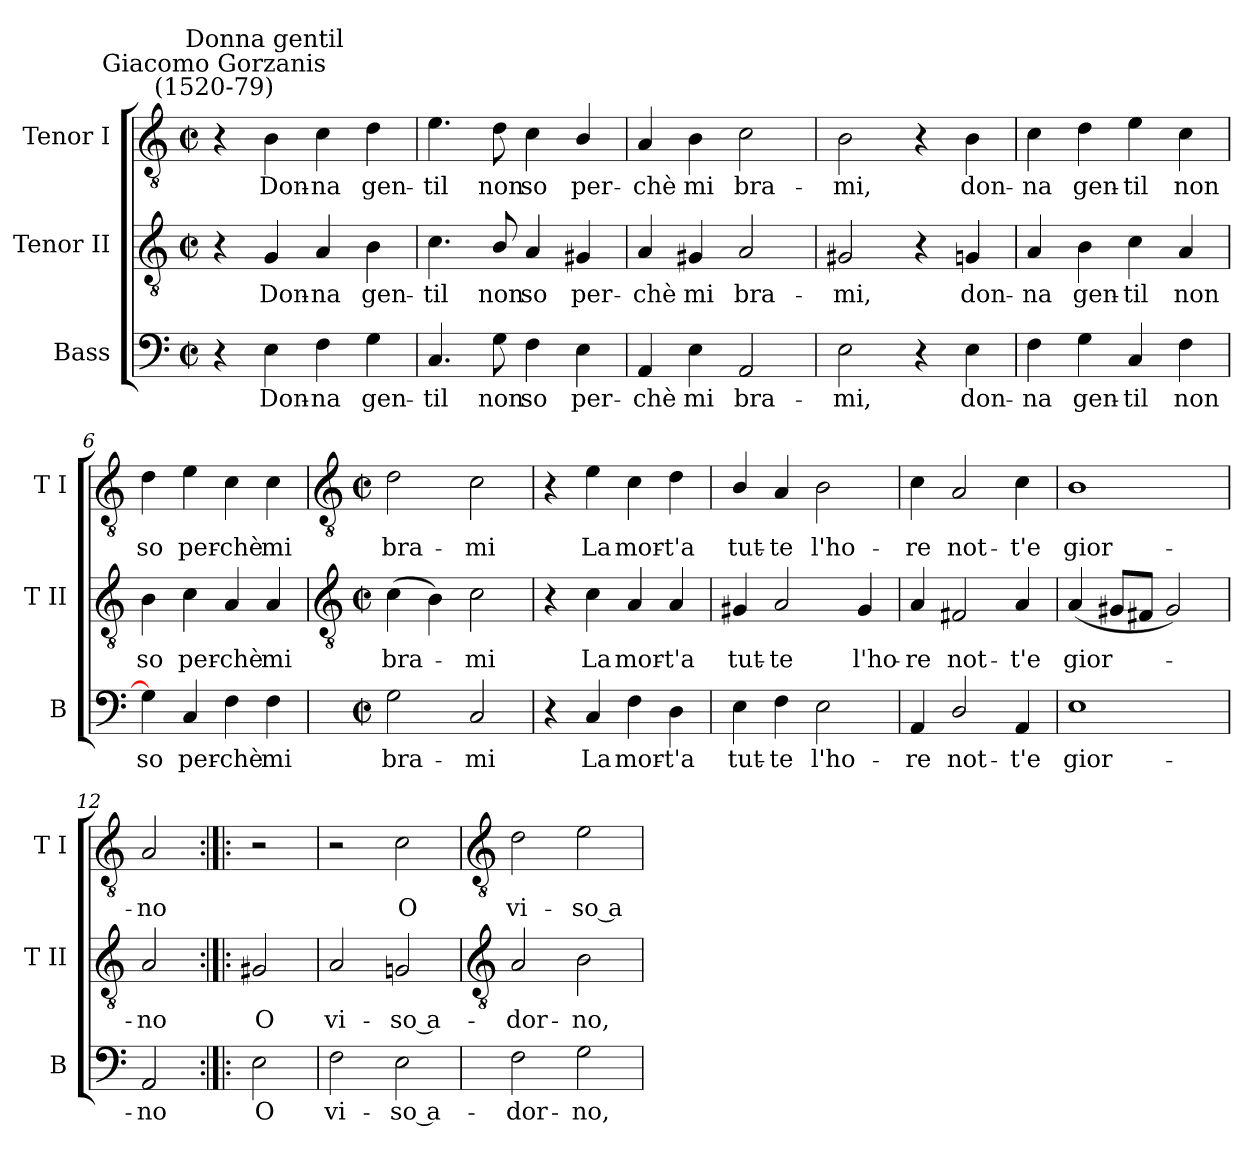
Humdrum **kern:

**kern	**text	**kern	**text	**kern	**text
*part3	*part3	*part2	*part2	*part1	*part1
*staff3	*staff3	*staff2	*staff2	*staff1	*staff1
*I"Bass	*	*I"Tenor II	*	*I"Tenor I	*
*I'B	*	*I'T II	*	*I'T I	*
*clefF4	*	*clefGv2	*	*clefGv2	*
*k[]	*	*k[]	*	*k[]	*
*C:	*	*C:	*	*C:	*
*M2/2	*	*M2/2	*	*M2/2	*
*met(c|)	*	*met(c|)	*	*met(c|)	*
=1	=1	=1	=1	=1	=1
!	!	!	!	!LO:TX:a:cj:t=Giacomo Gorzanis\n(1520-79)	!
4r	.	4r	.	4r	.
!	!	!	!	!LO:TX:a:cj:t=Donna gentil	!
!	!LO:LY:b	!	!LO:LY:b	!	!LO:LY:b
4E	Don-	4G	Don-	4B	Don-
!	!LO:LY:b	!	!LO:LY:b	!	!LO:LY:b
4F	-na	4A	-na	4c	-na
!	!LO:LY:b	!	!LO:LY:b	!	!LO:LY:b
4G	gen-	4B	gen-	4d	gen-
=2	=2	=2	=2	=2	=2
!	!LO:LY:b	!	!LO:LY:b	!	!LO:LY:b
4.C	-til	4.c	-til	4.e	-til
!	!LO:LY:b	!	!LO:LY:b	!	!LO:LY:b
8G	non	8B/	non	8d	non
!	!LO:LY:b	!	!LO:LY:b	!	!LO:LY:b
4F	so	4A	so	4c	so
!	!LO:LY:b	!	!LO:LY:b	!	!LO:LY:b
4E	per-	4G#X	per-	4B/	per-
=3	=3	=3	=3	=3	=3
!	!LO:LY:b	!	!LO:LY:b	!	!LO:LY:b
4AA	-chè	4A	-chè	4A	-chè
!	!LO:LY:b	!	!LO:LY:b	!	!LO:LY:b
4E	mi	4G#X	mi	4B	mi
!	!LO:LY:b	!	!LO:LY:b	!	!LO:LY:b
2AA	bra-	2A	bra-	2c	bra-
=4	=4	=4	=4	=4	=4
!	!LO:LY:b	!	!LO:LY:b	!	!LO:LY:b
2E	-mi,	2G#X	-mi,	2B	-mi,
4r	.	4r	.	4r	.
!	!LO:LY:b	!	!LO:LY:b	!	!LO:LY:b
4E	don-	4Gn	don-	4B	don-
=5	=5	=5	=5	=5	=5
!	!LO:LY:b	!	!LO:LY:b	!	!LO:LY:b
4F	-na	4A	-na	4c	-na
!	!LO:LY:b	!	!LO:LY:b	!	!LO:LY:b
4G	gen-	4B	gen-	4d	gen-
!	!LO:LY:b	!	!LO:LY:b	!	!LO:LY:b
4C	-til	4c	-til	4e	-til
!	!LO:LY:b	!	!LO:LY:b	!	!LO:LY:b
4F	non	4A	non	4c	non
=6	=6	=6	=6	=6	=6
!	!LO:LY:b	!	!LO:LY:b	!	!LO:LY:b
4G]	so	4B	so	4d	so
!	!LO:LY:b	!	!LO:LY:b	!	!LO:LY:b
4C	per-	4c	per-	4e	per-
!	!LO:LY:b	!	!LO:LY:b	!	!LO:LY:b
4F	-chè	4A	-chè	4c	-chè
!	!LO:LY:b	!	!LO:LY:b	!	!LO:LY:b
4F	mi	4A	mi	4c	mi
!!LO:LB:g=z
=7	=7	=7	=7	=7	=7
*	*	*clefGv2	*	*clefGv2	*
*M2/2	*	*M2/2	*	*M2/2	*
*met(c|)	*	*met(c|)	*	*met(c|)	*
!	!LO:LY:b	!	!LO:LY:b	!	!LO:LY:b
2G	bra-	(>4c	bra-	2d	bra-
.	.	4B)	.	.	.
!	!LO:LY:b	!	!LO:LY:b	!	!LO:LY:b
2C	-mi	2c	mi	2c	-mi
=8	=8	=8	=8	=8	=8
4r	.	4r	.	4r	.
!	!LO:LY:b	!	!LO:LY:b	!	!LO:LY:b
4C	La	4c	La	4e	La
!	!LO:LY:b	!	!LO:LY:b	!	!LO:LY:b
4F	mor-	4A	mor-	4c	mor-
!	!LO:LY:b	!	!LO:LY:b	!	!LO:LY:b
4D	-t'a	4A	-t'a	4d	-t'a
=9	=9	=9	=9	=9	=9
!	!LO:LY:b	!	!LO:LY:b	!	!LO:LY:b
4E	tut-	4G#X	tut-	4B/	tut-
!	!LO:LY:b	!	!LO:LY:b	!	!LO:LY:b
4F	-te	2A	-te	4A	-te
!	!LO:LY:b	!	!	!	!LO:LY:b
2E	l'ho-	.	.	2B	l'ho-
!	!	!	!LO:LY:b	!	!
.	.	4G#	l'ho-	.	.
=10	=10	=10	=10	=10	=10
!	!LO:LY:b	!	!LO:LY:b	!	!LO:LY:b
4AA	-re	4A	-re	4c	-re
!	!LO:LY:b	!	!LO:LY:b	!	!LO:LY:b
2D/	not-	2F#X	not-	2A	not-
!	!LO:LY:b	!	!LO:LY:b	!	!LO:LY:b
4AA	-t'e	4A	-t'e	4c	-t'e
=11	=11	=11	=11	=11	=11
!	!LO:LY:b	!	!LO:LY:b	!	!LO:LY:b
1E	gior-	(<4A	gior-	1B	gior-
.	.	8G#XL	.	.	.
.	.	8F#XJ	.	.	.
.	.	2G#)	.	.	.
=12	=12	=12	=12	=12	=12
!	!LO:LY:b	!	!LO:LY:b	!	!LO:LY:b
2AA	-no	2A	no	2A	-no
=13:|!|:	=13:|!|:	=13:|!|:	=13:|!|:	=13:|!|:	=13:|!|:
!	!LO:LY:b	!	!LO:LY:b	!	!
2E	O	2G#X	O	2r	.
=14	=14	=14	=14	=14	=14
!	!LO:LY:b	!	!LO:LY:b	!	!
2F	vi-	2A	vi-	2r	.
!	!LO:LY:b	!	!LO:LY:b	!	!LO:LY:b
2E	-so a-	2Gn	-so a-	2c	O
!!LO:LB:g=z
=15	=15	=15	=15	=15	=15
*	*	*clefGv2	*	*clefGv2	*
!	!LO:LY:b	!	!LO:LY:b	!	!LO:LY:b
2F	-dor-	2A	-dor-	2d	vi-
!	!LO:LY:b	!	!LO:LY:b	!	!LO:LY:b
2G	-no,	2B	-no,	2e	-so a-
=	=	=	=	=	=
*-	*-	*-	*-	*-	*-
